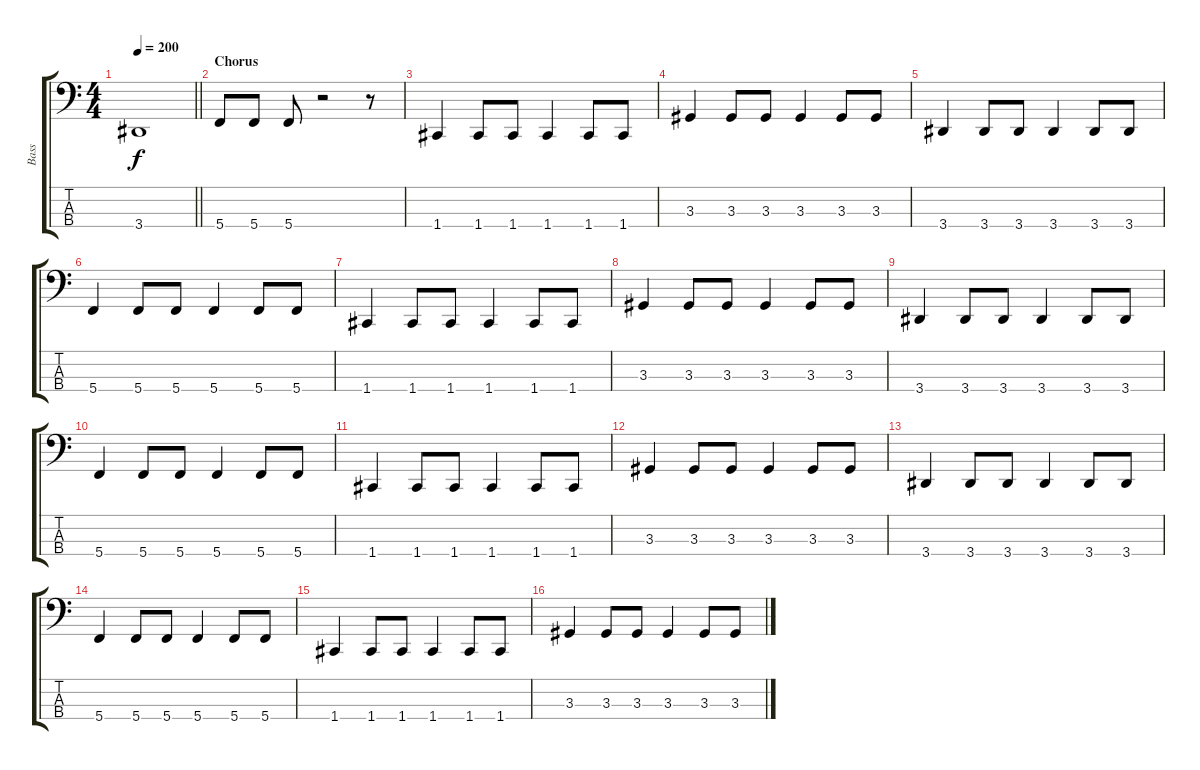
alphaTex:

\track ("Bass" "Bass") {instrument electricbassfinger}
\staff {score tabs}
\tuning (Eb2 Bb1 F1 C1) {hide}
\ts (4 4)
\tempo 200
\clef f4
\barLineRight lightlight
\ks c
3.4.1{dy f} |
\section ("" "Chorus")
5.4.8 5.4.8 5.4.8 r.2 r.8 |
1.4.4 1.4.8 1.4.8 1.4.4 1.4.8 1.4.8 |
3.3.4 3.3.8 3.3.8 3.3.4 3.3.8 3.3.8 |
3.4.4 3.4.8 3.4.8 3.4.4 3.4.8 3.4.8 |
5.4.4 5.4.8 5.4.8 5.4.4 5.4.8 5.4.8 |
1.4.4 1.4.8 1.4.8 1.4.4 1.4.8 1.4.8 |
3.3.4 3.3.8 3.3.8 3.3.4 3.3.8 3.3.8 |
3.4.4 3.4.8 3.4.8 3.4.4 3.4.8 3.4.8 |
5.4.4 5.4.8 5.4.8 5.4.4 5.4.8 5.4.8 |
1.4.4 1.4.8 1.4.8 1.4.4 1.4.8 1.4.8 |
3.3.4 3.3.8 3.3.8 3.3.4 3.3.8 3.3.8 |
3.4.4 3.4.8 3.4.8 3.4.4 3.4.8 3.4.8 |
5.4.4 5.4.8 5.4.8 5.4.4 5.4.8 5.4.8 |
1.4.4 1.4.8 1.4.8 1.4.4 1.4.8 1.4.8 |
3.3.4 3.3.8 3.3.8 3.3.4 3.3.8 3.3.8
